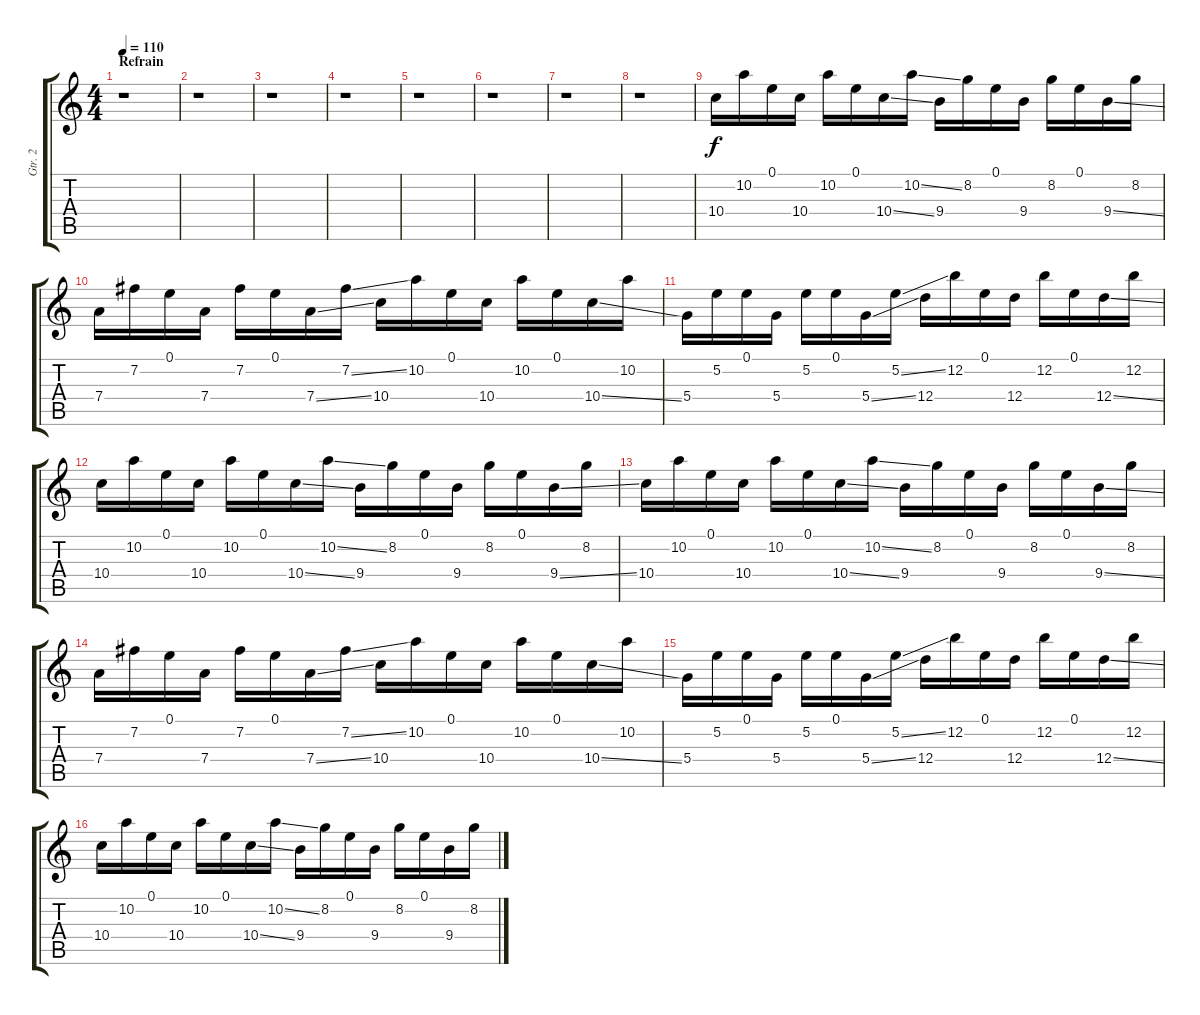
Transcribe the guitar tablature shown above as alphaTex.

\track ("Gtr. 2" "Gtr. 2") {instrument acousticguitarnylon}
\staff {score tabs}
\tuning (E4 B3 G3 D3 A2 E2) {hide}
\ts (4 4)
\section ("" "Refrain")
\tempo 110
\clef g2
\ks c
r.1{dy f} |
r.1 |
r.1 |
r.1 |
r.1 |
r.1 |
r.1 |
r.1 |
10.4.16 10.2.16 0.1.16 10.4.16 10.2.16 0.1.16 10.4{ss}.16 10.2{ss}.16 9.4.16 8.2.16 0.1.16 9.4.16 8.2.16 0.1.16 9.4{ss}.16 8.2.16 |
7.4.16 7.2.16 0.1.16 7.4.16 7.2.16 0.1.16 7.4{ss}.16 7.2{ss}.16 10.4.16 10.2.16 0.1.16 10.4.16 10.2.16 0.1.16 10.4{ss}.16 10.2.16 |
5.4.16 5.2.16 0.1.16 5.4.16 5.2.16 0.1.16 5.4{ss}.16 5.2{ss}.16 12.4.16 12.2.16 0.1.16 12.4.16 12.2.16 0.1.16 12.4{ss}.16 12.2.16 |
10.4.16 10.2.16 0.1.16 10.4.16 10.2.16 0.1.16 10.4{ss}.16 10.2{ss}.16 9.4.16 8.2.16 0.1.16 9.4.16 8.2.16 0.1.16 9.4{ss}.16 8.2.16 |
10.4.16 10.2.16 0.1.16 10.4.16 10.2.16 0.1.16 10.4{ss}.16 10.2{ss}.16 9.4.16 8.2.16 0.1.16 9.4.16 8.2.16 0.1.16 9.4{ss}.16 8.2.16 |
7.4.16 7.2.16 0.1.16 7.4.16 7.2.16 0.1.16 7.4{ss}.16 7.2{ss}.16 10.4.16 10.2.16 0.1.16 10.4.16 10.2.16 0.1.16 10.4{ss}.16 10.2.16 |
5.4.16 5.2.16 0.1.16 5.4.16 5.2.16 0.1.16 5.4{ss}.16 5.2{ss}.16 12.4.16 12.2.16 0.1.16 12.4.16 12.2.16 0.1.16 12.4{ss}.16 12.2.16 |
10.4.16 10.2.16 0.1.16 10.4.16 10.2.16 0.1.16 10.4{ss}.16 10.2{ss}.16 9.4.16 8.2.16 0.1.16 9.4.16 8.2.16 0.1.16 9.4{ss}.16 8.2.16
